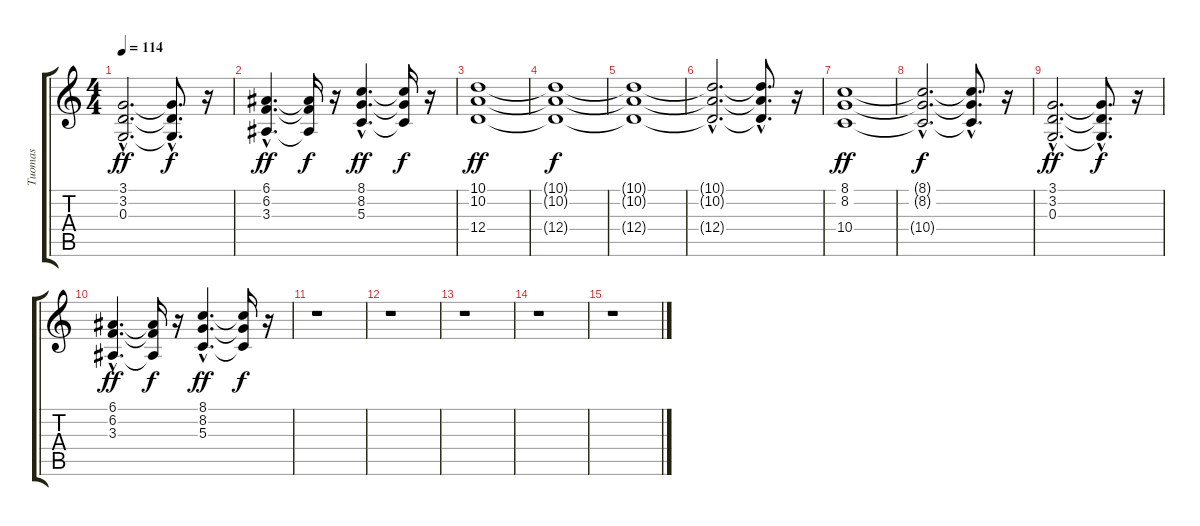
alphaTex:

\track ("Tuomas" "Tuomas") {instrument pad4choir}
\staff {score tabs}
\tuning (E4 B3 G3 D3 A2 E2) {hide}
\ts (4 4)
\tempo 114
\clef g2
\ks c
(3.1{hac} 3.2{hac} 0.3{hac}).2{d dy ff} (3.1{hac t} 3.2{hac t} 0.3{hac t}).8{d dy f} r.16 |
(6.1{hac} 6.2{hac} 3.3{hac}).4{d dy ff} (6.1{t} 6.2{t} 3.3{t}).16{dy f} r.16 (8.1{hac} 8.2{hac} 5.3{hac}).4{d dy ff} (8.1{t} 8.2{t} 5.3{t}).16{dy f} r.16 |
(10.1 10.2 12.4).1{dy ff} |
(10.1{t} 10.2{t} 12.4{t}).1{dy f} |
(10.1{t} 10.2{t} 12.4{t}).1 |
(10.1{hac t} 10.2{hac t} 12.4{hac t}).2{d} (10.1{hac t} 10.2{hac t} 12.4{hac t}).8{d} r.16 |
(8.1 8.2 10.4).1{dy ff} |
(8.1{hac t} 8.2{hac t} 10.4{hac t}).2{d dy f} (8.1{hac t} 8.2{hac t} 10.4{hac t}).8{d} r.16 |
(3.1{hac} 3.2{hac} 0.3{hac}).2{d dy ff} (3.1{hac t} 3.2{hac t} 0.3{hac t}).8{d dy f} r.16 |
(6.1{hac} 6.2{hac} 3.3{hac}).4{d dy ff} (6.1{t} 6.2{t} 3.3{t}).16{dy f} r.16 (8.1{hac} 8.2{hac} 5.3{hac}).4{d dy ff} (8.1{t} 8.2{t} 5.3{t}).16{dy f} r.16 |
r.1 |
r.1 |
r.1 |
r.1 |
r.1
